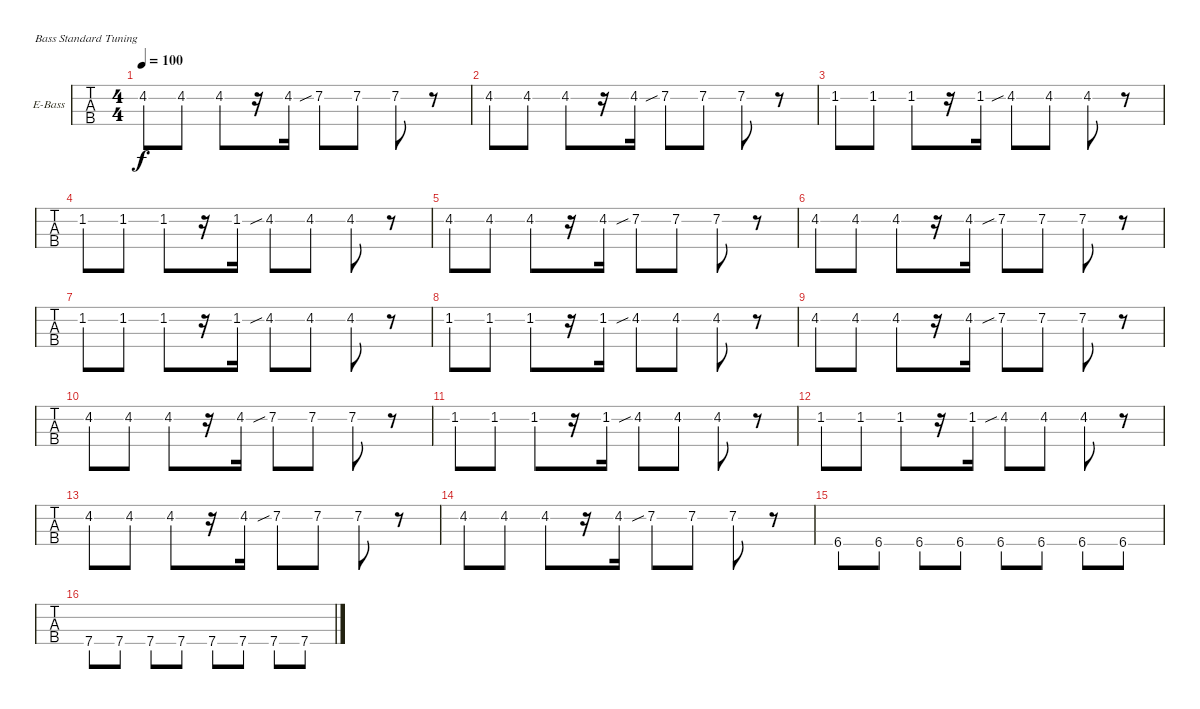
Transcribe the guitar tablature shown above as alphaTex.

\bracketExtendMode groupsimilarinstruments
\firstSystemTrackNameOrientation horizontal
\otherSystemsTrackNameOrientation horizontal
\track ("Electric Bass" "E-Bass") {instrument electricbassfinger}
\staff {tabs}
\tuning (G2 D2 A1 E1)
\ts (4 4)
\tempo 100
\clef f4
\scale
0.333333
\ks c
4.2.8{dy f} 4.2.8 4.2.8 r.16 4.2.16 7.2{sib}.8 7.2.8 7.2.8 r.8 |
\scale
0.333333 4.2.8 4.2.8 4.2.8 r.16 4.2.16 7.2{sib}.8 7.2.8 7.2.8 r.8 |
\scale
0.333333 1.2.8 1.2.8 1.2.8 r.16 1.2.16 4.2{sib}.8 4.2.8 4.2.8 r.8 |
\scale
0.333333 1.2.8 1.2.8 1.2.8 r.16 1.2.16 4.2{sib}.8 4.2.8 4.2.8 r.8 |
\scale
0.333333 4.2.8 4.2.8 4.2.8 r.16 4.2.16 7.2{sib}.8 7.2.8 7.2.8 r.8 |
\scale
0.333333 4.2.8 4.2.8 4.2.8 r.16 4.2.16 7.2{sib}.8 7.2.8 7.2.8 r.8 |
\scale
0.333333 1.2.8 1.2.8 1.2.8 r.16 1.2.16 4.2{sib}.8 4.2.8 4.2.8 r.8 |
\scale
0.333333 1.2.8 1.2.8 1.2.8 r.16 1.2.16 4.2{sib}.8 4.2.8 4.2.8 r.8 |
\scale
0.333333 4.2.8 4.2.8 4.2.8 r.16 4.2.16 7.2{sib}.8 7.2.8 7.2.8 r.8 |
\scale
0.333333 4.2.8 4.2.8 4.2.8 r.16 4.2.16 7.2{sib}.8 7.2.8 7.2.8 r.8 |
\scale
0.333333 1.2.8 1.2.8 1.2.8 r.16 1.2.16 4.2{sib}.8 4.2.8 4.2.8 r.8 |
\scale
0.333333 1.2.8 1.2.8 1.2.8 r.16 1.2.16 4.2{sib}.8 4.2.8 4.2.8 r.8 |
\scale
0.333333 4.2.8 4.2.8 4.2.8 r.16 4.2.16 7.2{sib}.8 7.2.8 7.2.8 r.8 |
\scale
0.333333 4.2.8 4.2.8 4.2.8 r.16 4.2.16 7.2{sib}.8 7.2.8 7.2.8 r.8 |
\scale
0.333333 6.4.8 6.4.8 6.4.8 6.4.8 6.4.8 6.4.8 6.4.8 6.4.8 |
\scale
0.333333 7.4.8 7.4.8 7.4.8 7.4.8 7.4.8 7.4.8 7.4.8 7.4.8
